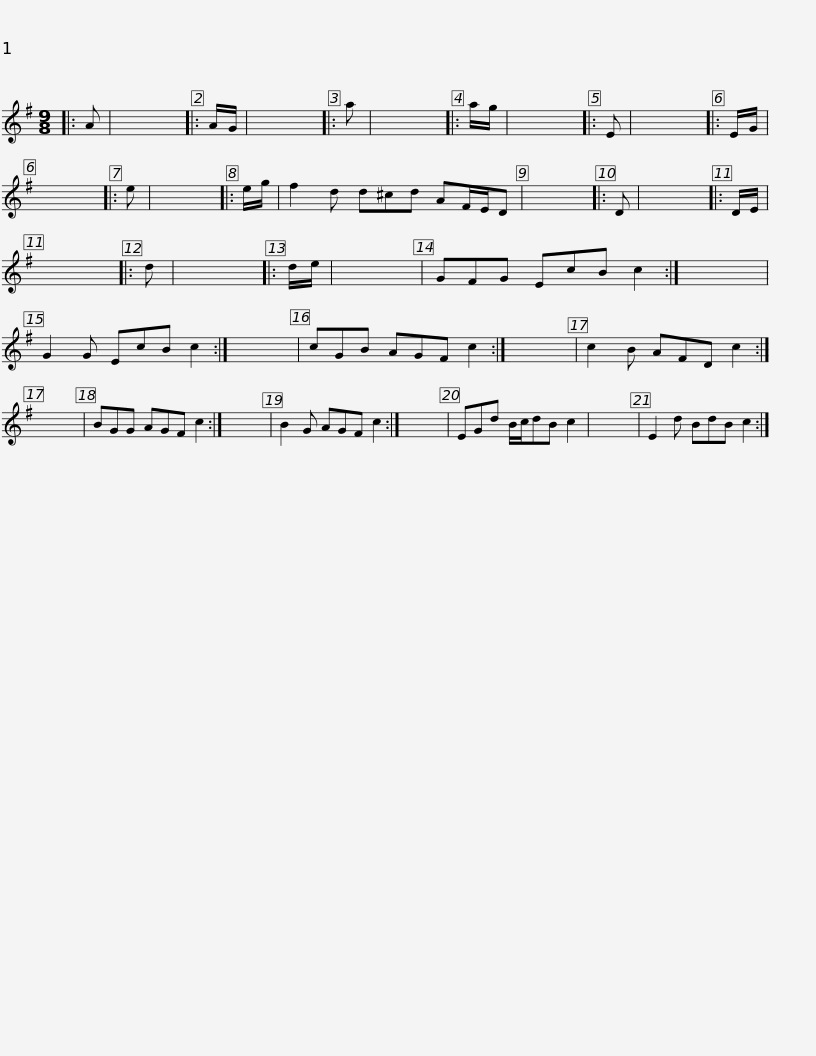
X:1
L:1/8
M:9/8
I:linebreak $
K:G
V:1 treble
V:1
|: A | x9 |: A/G/ | x9 |: a | %5
 x9 |: a/g/ | x9 |: E | x9 |: %10
 E/G/ | x9 |: e | x9 |: e/g/ |$ %15
 f2 d d^cd AF/E/D | x9 |: D | x9 |: D/E/ | %20
 x9 |: d | x9 |: d/e/ | x9 | %25
 GFG EcB c2 :| x9 |$ G2 G EcB c2 :| x9 | cGB AGF c2 :| %30
 x9 | c2 B AFD c2 :| x9 | BGG AGF c2 :| x9 |$ %35
 B2 G AGF c2 :| x9 | EGd B/c/dB c2 | x9 | E2 d BdB c2 :| %40
